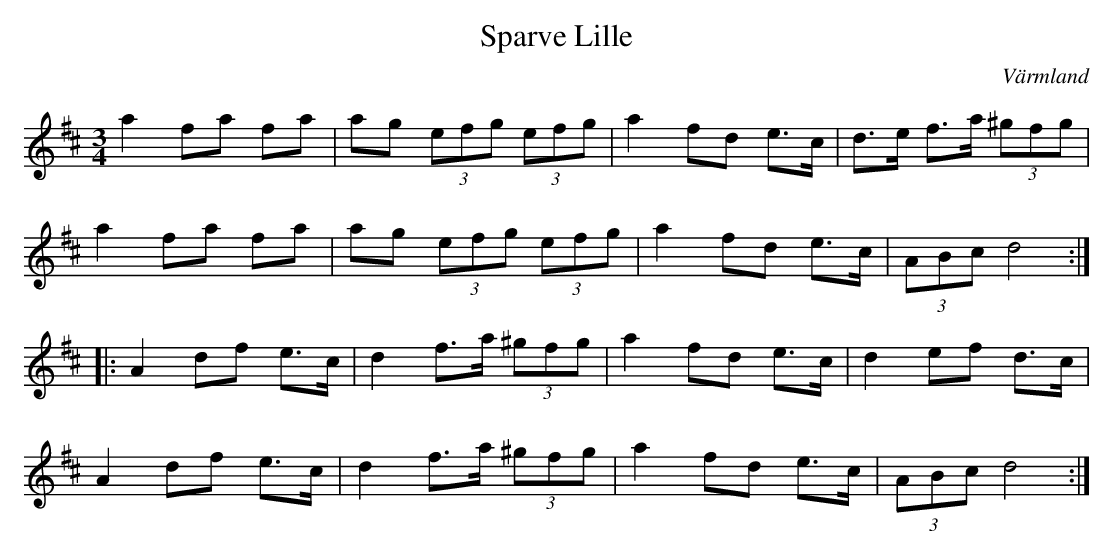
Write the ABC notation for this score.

X:1
T: Sparve Lille
O: Värmland
M: 3/4
K: D
L: 1/8
a2 fa fa | ag (3efg (3efg | a2 fd e>c | d>e f>a (3^gfg |
a2 fa fa | ag (3efg (3efg | a2 fd e>c | (3ABc d4 :|
|: A2 df e>c | d2 f>a (3^gfg | a2 fd e>c | d2 ef d>c |
   A2 df e>c | d2 f>a (3^gfg | a2 fd e>c | (3ABc d4 :|
